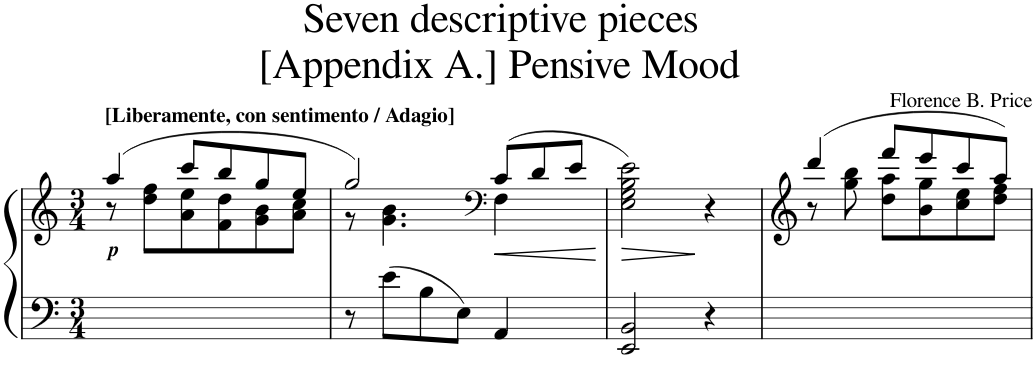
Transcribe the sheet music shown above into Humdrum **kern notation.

**kern	**kern	**dynam
*part1	*part1	*part1
*staff2	*staff1	*staff1/2
*I"Piano	*	*
*I'Pno.	*	*
*clefF4	*clefG2	*
*k[]	*k[]	*
*M3/4	*M3/4	*
=1	=1	=1
*	*^	*
!	!LO:TX:a:B:t=[Liberamente, con sentimento / Adagio]	!	!
!	!LO:TX:b:Bi:t=p	!	!
8r	(>4aa/	8ryy	.
2ryy	.	8dd\ 8ff\L	.
.	8ccc/L	8a\ 8ee\	.
.	8bb/	8f\ 8dd\	.
.	8gg/	8g\ 8b\	.
8ryy	8ee/J	8a\ 8cc\J	.
=2	=2	=2	=2
8r	2gg/)	8r	.
8e\L	.	4.g\ 4.b\	.
8B\	.	.	.
8E\J	.	.	.
*	*clefF4	*	*
!	!	!	!LO:HP:b
4AA/	(8c/L	4F\	<
.	8d/	.	.
8ryy	8e/J	8ryy	.
*	*v	*v	*
.	.	[
=3	=3	=3
!	!	!LO:HP:b
2EE/ 2BB/	2E\ 2G\ 2B\ 2e\)	>
4r	4r	]
=4	=4	=4
*	*^	*
8r	(>4ddd/	8ryy	.
2ryy	.	8gg\ 8bb\	.
.	8fff/L	8dd\ 8aa\L	.
.	8eee/	8b\ 8gg\	.
.	8ccc/	8cc\ 8ee\	.
8ryy	8aa/J)	8dd\ 8ff\J	.
*	*v	*v	*
=	=	=
*-	*-	*-
